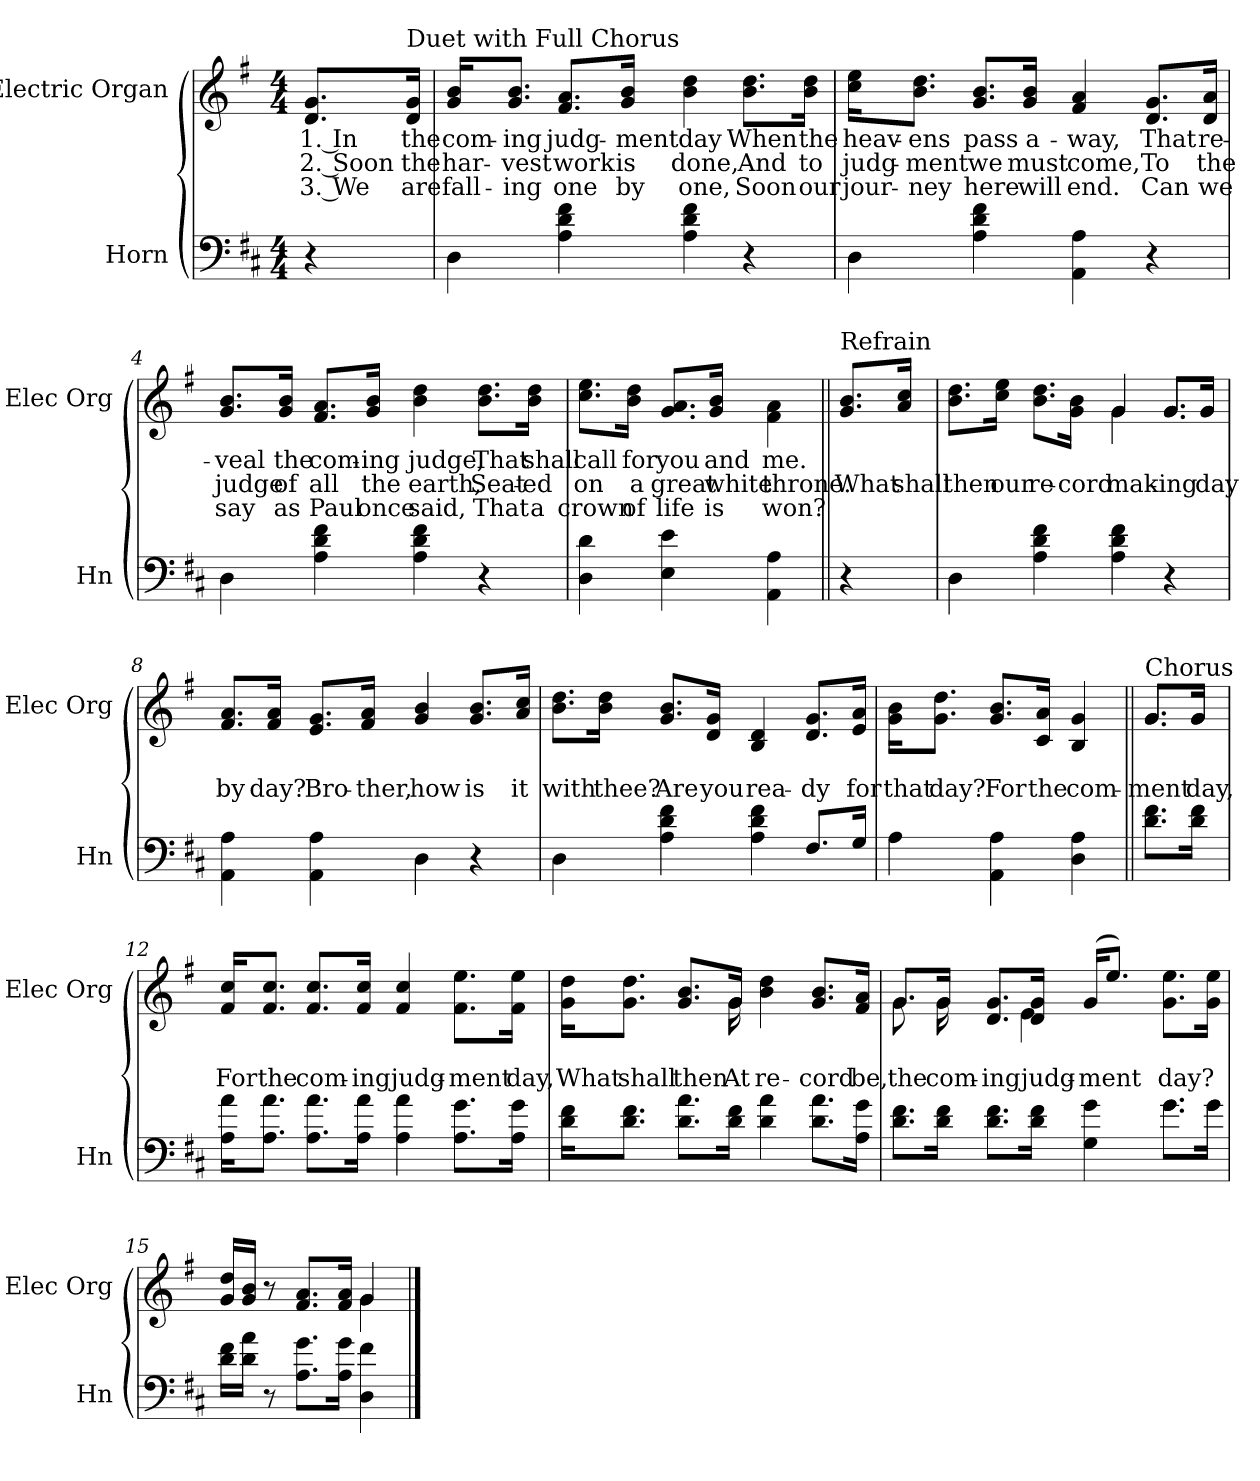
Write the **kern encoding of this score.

**kern	**kern	**text	**text	**text
*part2	*part1	*part1	*part1	*part1
*staff2	*staff1	*staff1	*staff1	*staff1
*I"Horn	*I"Electric Organ	*	*	*
*I'Hn	*I'Elec Org	*	*	*
*clefF4	*clefG2	*	*	*
*ITrd4c7	*	*	*	*
*k[f#]	*k[f#]	*	*	*
*G:	*G:	*	*	*
*M4/4	*M4/4	*	*	*
=1	=1	=1	=1	=1
4r	8.d/ 8.g/L	1. In	2. Soon	3. We
!	!LO:TX:t=Duet with Full Chorus	!	!	!
.	16d/ 16g/Jk	the	the	are
=2	=2	=2	=2	=2
4GG	16g/ 16b/KL	com-	har-	fall-
.	8.g/ 8.b/J	-ing	-vest	-ing
4D 4G 4B	8.f#/ 8.a/L	judg-	work	one
.	16g/ 16b/Jk	-ment	is	by
4D 4G 4B	4b 4dd	day	done,	one,
4r	8.b\ 8.dd\L	When	And	Soon
.	16b\ 16dd\Jk	the	to	our
=3	=3	=3	=3	=3
4GG	16cc\ 16ee\KL	heav-	judg-	jour-
.	8.b\ 8.dd\J	-ens	-ment	-ney
4D 4G 4B	8.g/ 8.b/L	pass	we	here
.	16g/ 16b/Jk	a-	must	will
4DD 4D	4f# 4a	-way,	come,	end.
4r	8.d/ 8.g/L	That	To	Can
.	16d/ 16a/Jk	re-	the	we
=4	=4	=4	=4	=4
4GG	8.g/ 8.b/L	-veal	judge	say
.	16g/ 16b/Jk	the	of	as
4D 4G 4B	8.f#/ 8.a/L	com-	all	Paul
.	16g/ 16b/Jk	-ing	the	once
4D 4G 4B	4b 4dd	judge,	earth,	said,
4r	8.b\ 8.dd\L	That	Seat-	That
.	16b\ 16dd\Jk	shall	-ed	a
=5	=5	=5	=5	=5
4GG 4G	8.cc\ 8.ee\L	call	on	crown
.	16b\ 16dd\Jk	for	a	of
4AA 4A	8.g/ 8.a/L	you	great	life
.	16g/ 16b/Jk	and	white	is
4DD 4D	4f#\ 4a\	me.	throne.	won?
=6||	=6||	=6||	=6||	=6||
!	!LO:TX:t=Refrain	!	!	!
4r	8.g/ 8.b/L	.	What	.
.	16a/ 16cc/Jk	.	shall	.
=7	=7	=7	=7	=7
*	*^	*	*	*
4GG	8.b\ 8.dd\L	2ryy	.	then	.
.	16cc\ 16ee\Jk	.	.	our	.
4D 4G 4B	8.b\ 8.dd\L	.	.	re-	.
.	16g\ 16b\Jk	.	.	-cord	.
4D 4G 4B	4g/	4g	.	mak-	.
4r	8.g/L	8.g/L	.	-ing	.
.	16g/Jk	16g/Jk	.	day	.
*	*v	*v	*	*	*
=8	=8	=8	=8	=8
4DD 4D	8.f#/ 8.a/L	.	by	.
.	16f#/ 16a/Jk	.	day?	.
4DD 4D	8.e/ 8.g/L	.	Bro-	.
.	16f#/ 16a/Jk	.	-ther,	.
4GG	4g 4b	.	how	.
4r	8.g/ 8.b/L	.	is	.
.	16a/ 16cc/Jk	.	it	.
=9	=9	=9	=9	=9
4GG	8.b\ 8.dd\L	.	with	.
.	16b\ 16dd\Jk	.	thee?	.
4D 4G 4B	8.g/ 8.b/L	.	Are	.
.	16d/ 16g/Jk	.	you	.
4D 4G 4B	4B 4d	.	rea-	.
8.BB/L	8.d/ 8.g/L	.	-dy	.
16C/Jk	16e/ 16a/Jk	.	for	.
=10	=10	=10	=10	=10
4D	16g\ 16b\KL	.	that	.
.	8.g\ 8.dd\J	.	day?	.
4DD 4D	8.g/ 8.b/L	.	For	.
.	16c/ 16a/Jk	.	the	.
4GG 4D	4B 4g	.	com-	.
=11||	=11||	=11||	=11||	=11||
*	*^	*	*	*
!	!LO:TX:t=Chorus	!	!	!	!
8.G\ 8.B\L	8.g/L	8.g/L	.	-ment	.
16G\ 16B\Jk	16g/Jk	16g/Jk	.	day,	.
*	*v	*v	*	*	*
=12	=12	=12	=12	=12
16D\ 16d\KL	16f#/ 16cc/KL	.	For	.
8.D\ 8.d\J	8.f#/ 8.cc/J	.	the	.
8.D\ 8.d\L	8.f#/ 8.cc/L	.	com-	.
16D\ 16d\Jk	16f#/ 16cc/Jk	.	-ing	.
4D 4d	4f# 4cc	.	judg-	.
8.D\ 8.c\L	8.f#\ 8.ee\L	.	-ment	.
16D\ 16c\Jk	16f#\ 16ee\Jk	.	day,	.
=13	=13	=13	=13	=13
*	*^	*	*	*
16G\ 16B\KL	16g\ 16dd\KL	4..ryy	.	What	.
8.G\ 8.B\J	8.g\ 8.dd\J	.	.	shall	.
8.G\ 8.d\L	8.g/ 8.b/L	.	.	then	.
16G\ 16B\Jk	16g/Jk	16g	.	At	.
4G 4d	4b 4dd	2ryy	.	re-	.
8.G\ 8.d\L	8.g/ 8.b/L	.	.	-cord	.
16D\ 16c\Jk	16f#/ 16a/Jk	.	.	be,	.
=14	=14	=14	=14	=14	=14
*^	*	*	*	*	*
8.G\ 8.B\L	2.ryy	8.g/L	8.g	.	the	.
16G\ 16B\Jk	.	16g/Jk	16g	.	com-	.
8.G\ 8.B\L	.	8.d/ 8.g/L	8.ryy	.	-ing	.
16G\ 16B\Jk	.	16d/ 16g/Jk	4e	.	judg-	.
4C\ 4c\	.	(16g/KL	.	.	-ment	.
.	.	8.ee/J)	.	.	.	.
.	.	.	4ryy	.	.	.
8.c\L	8.c\L	8.g\ 8.ee\L	.	.	day?	.
16c\Jk	16c\Jk	16g\ 16ee\Jk	16ryy	.	.	.
*v	*v	*	*	*	*	*
=15	=15	=15	=15	=15	=15
16G\ 16B\LL	16g/ 16dd/LL	2ryy	.	.	.
16G\ 16d\JJ	16g/ 16b/JJ	.	.	.	.
8r	8r	.	.	.	.
8.D\ 8.c\L	8.f#/ 8.a/L	.	.	.	.
16D\ 16c\Jk	16f#/ 16a/Jk	.	.	.	.
4GG\ 4B\	4g/	4g	.	.	.
*	*v	*v	*	*	*
==	==	==	==	==
*-	*-	*-	*-	*-
